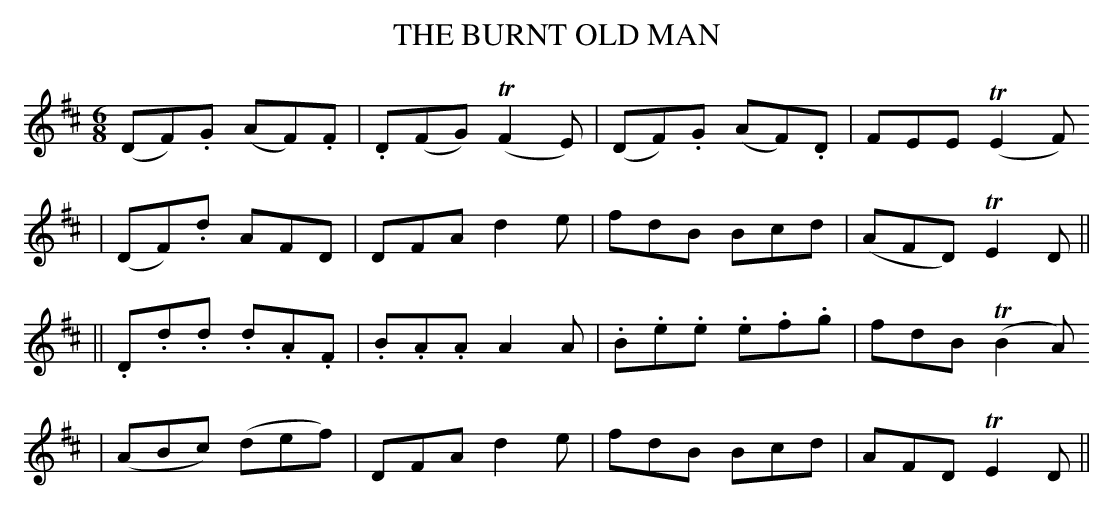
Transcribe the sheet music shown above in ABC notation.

X:1
T: THE BURNT OLD MAN
M: 6/8
L: 1/8
K: D
(">"DF).G (">"AF).F | .D(FG) (TF2E) | (DF).G (AF).D | FEE (TE2F)
| (DF).d AFD | DFA ">"d2e | f">"dB B">"cd | (AFD) TE2D ||
|| .D.d.d .d.A.F | .B.A.A A2A | .B.e.e .e.f.g | fdB (TB2A)
| (ABc) (def) | ">"DFA ">"d2e | fdB Bcd | AFD TE2D ||
